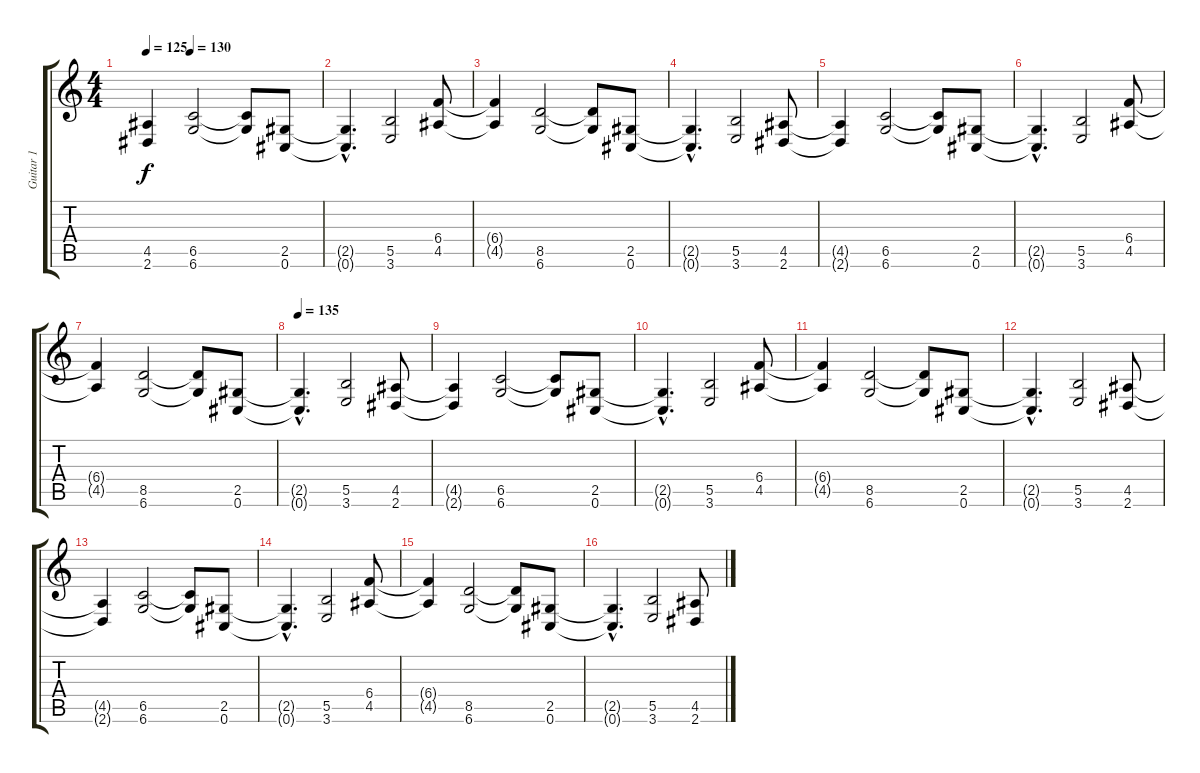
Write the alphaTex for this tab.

\track ("Guitar 1" "Guitar 1") {instrument distortionguitar}
\staff {score tabs}
\tuning (Db4 Ab3 E3 B2 Gb2 Db2) {hide}
\ts (4 4)
\tempo 125
\tempo (130 0.25)
\clef g2
\ks c
(4.5{t} 2.6{t}).4{dy f} (6.5 6.6).2 (6.5{t} 6.6{t}).8 (2.5 0.6).8 |
(2.5{hac t} 0.6{hac t}).4{d} (5.5 3.6).2 (6.4 4.5).8 |
(6.4{t} 4.5{t}).4 (8.5 6.6).2 (8.5{t} 6.6{t}).8 (2.5 0.6).8 |
(2.5{hac t} 0.6{hac t}).4{d} (5.5 3.6).2 (4.5 2.6).8 |
(4.5{t} 2.6{t}).4 (6.5 6.6).2 (6.5{t} 6.6{t}).8 (2.5 0.6).8 |
(2.5{hac t} 0.6{hac t}).4{d} (5.5 3.6).2 (6.4 4.5).8 |
(6.4{t} 4.5{t}).4 (8.5 6.6).2 (8.5{t} 6.6{t}).8 (2.5 0.6).8 |
\tempo 135
(2.5{hac t} 0.6{hac t}).4{d} (5.5 3.6).2 (4.5 2.6).8 |
(4.5{t} 2.6{t}).4 (6.5 6.6).2 (6.5{t} 6.6{t}).8 (2.5 0.6).8 |
(2.5{hac t} 0.6{hac t}).4{d} (5.5 3.6).2 (6.4 4.5).8 |
(6.4{t} 4.5{t}).4 (8.5 6.6).2 (8.5{t} 6.6{t}).8 (2.5 0.6).8 |
(2.5{hac t} 0.6{hac t}).4{d} (5.5 3.6).2 (4.5 2.6).8 |
(4.5{t} 2.6{t}).4 (6.5 6.6).2 (6.5{t} 6.6{t}).8 (2.5 0.6).8 |
(2.5{hac t} 0.6{hac t}).4{d} (5.5 3.6).2 (6.4 4.5).8 |
(6.4{t} 4.5{t}).4 (8.5 6.6).2 (8.5{t} 6.6{t}).8 (2.5 0.6).8 |
(2.5{hac t} 0.6{hac t}).4{d} (5.5 3.6).2 (4.5 2.6).8
